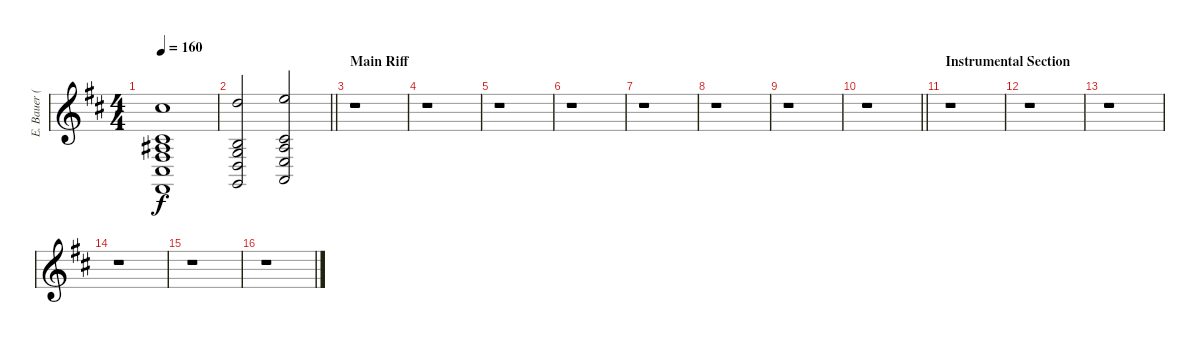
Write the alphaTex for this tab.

\track ("E. Bauer (Keyboard)" "E. Bauer (") {instrument stringensemble1}
\staff {score}
\tuning (E4 B3 G3 D3 A2 E2) {hide}
\ts (4 4)
\tempo 160
\clef g2
\ks bminor
(9.1 2.2 3.3 4.4 4.5 2.6).1{dy f} |
\barLineRight lightlight
(10.1 4.3 5.4 5.5 3.6).2 (12.1 2.2 2.3 2.4 0.5).2 |
\section ("" "Main Riff")
r.1 |
r.1 |
r.1 |
r.1 |
r.1 |
r.1 |
r.1 |
\barLineRight lightlight
r.1 |
\section ("" "Instrumental Section")
r.1 |
r.1 |
r.1 |
r.1 |
r.1 |
r.1
